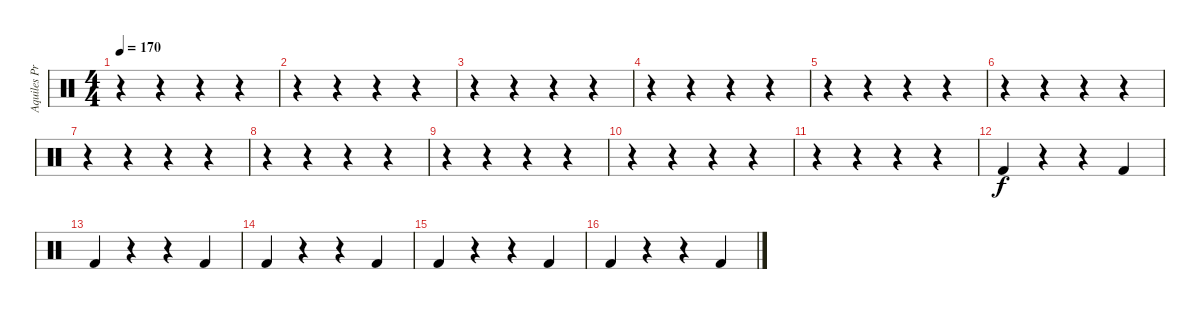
\track ("Aquiles Priester" "Aquiles Pr") {instrument percussion}
\staff {score}
\articulation defaults
\ts (4 4)
\tempo 170
\tempo 120
\tempo 170
\clef neutral
\ks c
r.4{dy f} r.4 r.4 r.4 |
r.4 r.4 r.4 r.4 |
r.4 r.4 r.4 r.4 |
r.4 r.4 r.4 r.4 |
r.4 r.4 r.4 r.4 |
r.4 r.4 r.4 r.4 |
r.4 r.4 r.4 r.4 |
r.4 r.4 r.4 r.4 |
r.4 r.4 r.4 r.4 |
r.4 r.4 r.4 r.4 |
r.4 r.4 r.4 r.4 |
"Kick (hit) 2".4 r.4 r.4 "Kick (hit) 2".4 |
"Kick (hit) 2".4 r.4 r.4 "Kick (hit) 2".4 |
"Kick (hit) 2".4 r.4 r.4 "Kick (hit) 2".4 |
"Kick (hit) 2".4 r.4 r.4 "Kick (hit) 2".4 |
"Kick (hit) 2".4 r.4 r.4 "Kick (hit) 2".4
